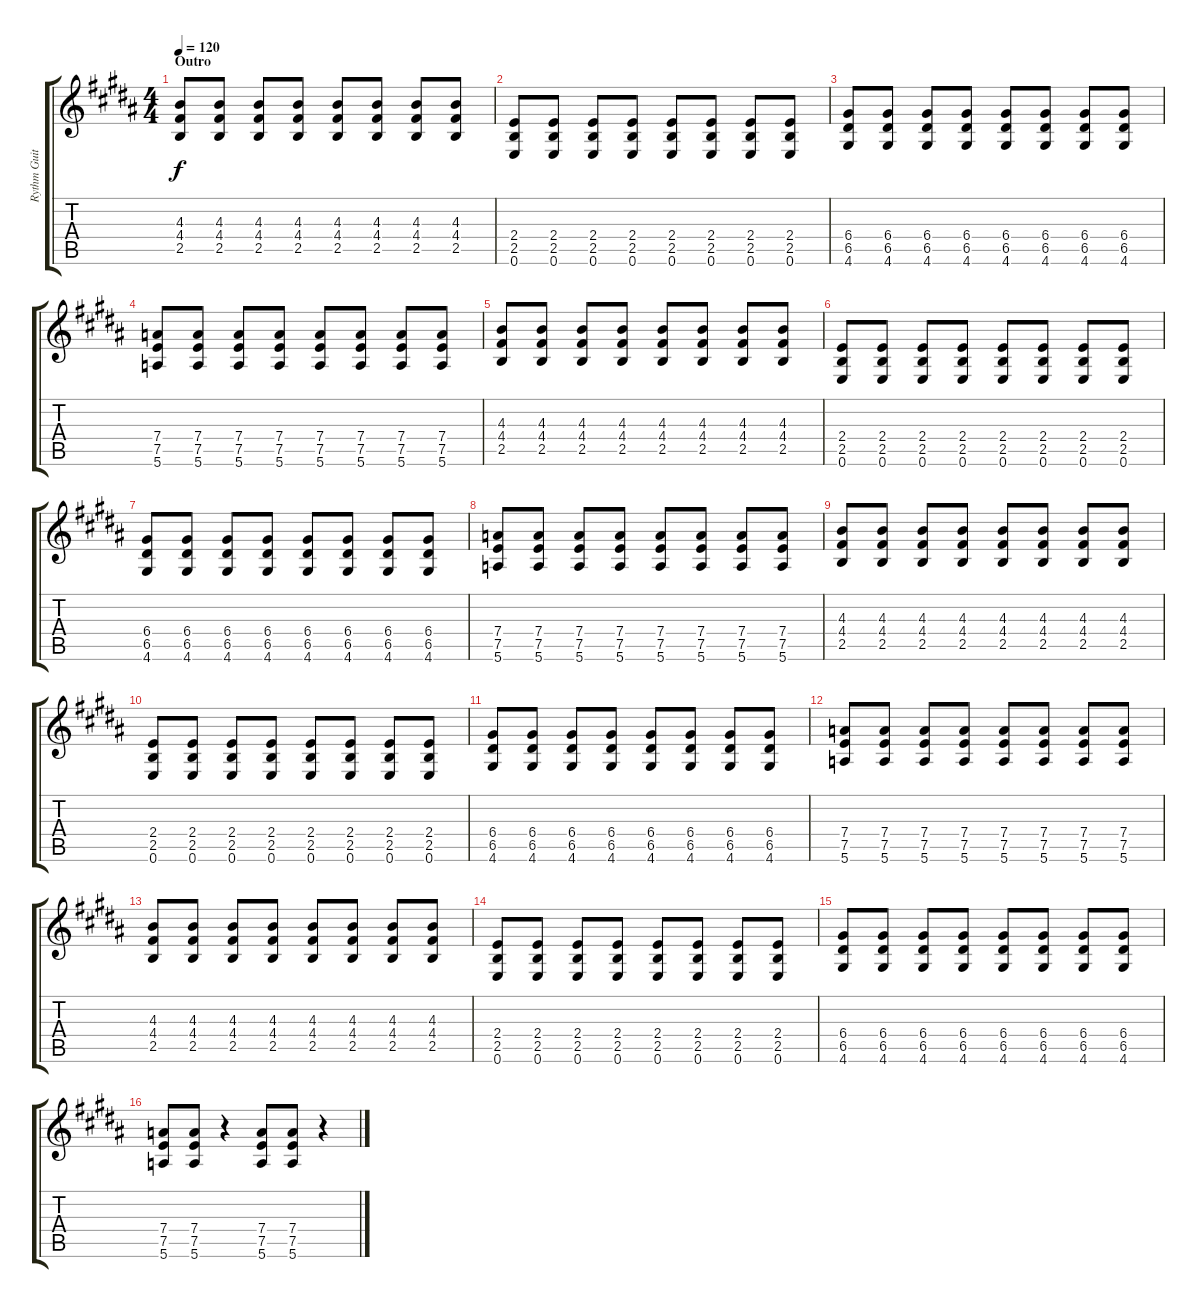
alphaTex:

\track ("Rythm Guitar" "Rythm Guit") {instrument overdrivenguitar}
\staff {score tabs}
\tuning (E4 B3 G3 D3 A2 E2) {hide}
\ts (4 4)
\section ("" "Outro")
\tempo 120
\clef g2
\ks b
(4.3 4.4 2.5).8{dy f} (4.3 4.4 2.5).8 (4.3 4.4 2.5).8 (4.3 4.4 2.5).8 (4.3 4.4 2.5).8 (4.3 4.4 2.5).8 (4.3 4.4 2.5).8 (4.3 4.4 2.5).8 |
(2.4 2.5 0.6).8 (2.4 2.5 0.6).8 (2.4 2.5 0.6).8 (2.4 2.5 0.6).8 (2.4 2.5 0.6).8 (2.4 2.5 0.6).8 (2.4 2.5 0.6).8 (2.4 2.5 0.6).8 |
(6.4 6.5 4.6).8 (6.4 6.5 4.6).8 (6.4 6.5 4.6).8 (6.4 6.5 4.6).8 (6.4 6.5 4.6).8 (6.4 6.5 4.6).8 (6.4 6.5 4.6).8 (6.4 6.5 4.6).8 |
(7.4 7.5 5.6).8 (7.4 7.5 5.6).8 (7.4 7.5 5.6).8 (7.4 7.5 5.6).8 (7.4 7.5 5.6).8 (7.4 7.5 5.6).8 (7.4 7.5 5.6).8 (7.4 7.5 5.6).8 |
(4.3 4.4 2.5).8 (4.3 4.4 2.5).8 (4.3 4.4 2.5).8 (4.3 4.4 2.5).8 (4.3 4.4 2.5).8 (4.3 4.4 2.5).8 (4.3 4.4 2.5).8 (4.3 4.4 2.5).8 |
(2.4 2.5 0.6).8 (2.4 2.5 0.6).8 (2.4 2.5 0.6).8 (2.4 2.5 0.6).8 (2.4 2.5 0.6).8 (2.4 2.5 0.6).8 (2.4 2.5 0.6).8 (2.4 2.5 0.6).8 |
(6.4 6.5 4.6).8 (6.4 6.5 4.6).8 (6.4 6.5 4.6).8 (6.4 6.5 4.6).8 (6.4 6.5 4.6).8 (6.4 6.5 4.6).8 (6.4 6.5 4.6).8 (6.4 6.5 4.6).8 |
(7.4 7.5 5.6).8 (7.4 7.5 5.6).8 (7.4 7.5 5.6).8 (7.4 7.5 5.6).8 (7.4 7.5 5.6).8 (7.4 7.5 5.6).8 (7.4 7.5 5.6).8 (7.4 7.5 5.6).8 |
(4.3 4.4 2.5).8 (4.3 4.4 2.5).8 (4.3 4.4 2.5).8 (4.3 4.4 2.5).8 (4.3 4.4 2.5).8 (4.3 4.4 2.5).8 (4.3 4.4 2.5).8 (4.3 4.4 2.5).8 |
(2.4 2.5 0.6).8 (2.4 2.5 0.6).8 (2.4 2.5 0.6).8 (2.4 2.5 0.6).8 (2.4 2.5 0.6).8 (2.4 2.5 0.6).8 (2.4 2.5 0.6).8 (2.4 2.5 0.6).8 |
(6.4 6.5 4.6).8 (6.4 6.5 4.6).8 (6.4 6.5 4.6).8 (6.4 6.5 4.6).8 (6.4 6.5 4.6).8 (6.4 6.5 4.6).8 (6.4 6.5 4.6).8 (6.4 6.5 4.6).8 |
(7.4 7.5 5.6).8 (7.4 7.5 5.6).8 (7.4 7.5 5.6).8 (7.4 7.5 5.6).8 (7.4 7.5 5.6).8 (7.4 7.5 5.6).8 (7.4 7.5 5.6).8 (7.4 7.5 5.6).8 |
(4.3 4.4 2.5).8 (4.3 4.4 2.5).8 (4.3 4.4 2.5).8 (4.3 4.4 2.5).8 (4.3 4.4 2.5).8 (4.3 4.4 2.5).8 (4.3 4.4 2.5).8 (4.3 4.4 2.5).8 |
(2.4 2.5 0.6).8 (2.4 2.5 0.6).8 (2.4 2.5 0.6).8 (2.4 2.5 0.6).8 (2.4 2.5 0.6).8 (2.4 2.5 0.6).8 (2.4 2.5 0.6).8 (2.4 2.5 0.6).8 |
(6.4 6.5 4.6).8 (6.4 6.5 4.6).8 (6.4 6.5 4.6).8 (6.4 6.5 4.6).8 (6.4 6.5 4.6).8 (6.4 6.5 4.6).8 (6.4 6.5 4.6).8 (6.4 6.5 4.6).8 |
(7.4 7.5 5.6).8 (7.4 7.5 5.6).8 r.4 (7.4 7.5 5.6).8 (7.4 7.5 5.6).8 r.4
